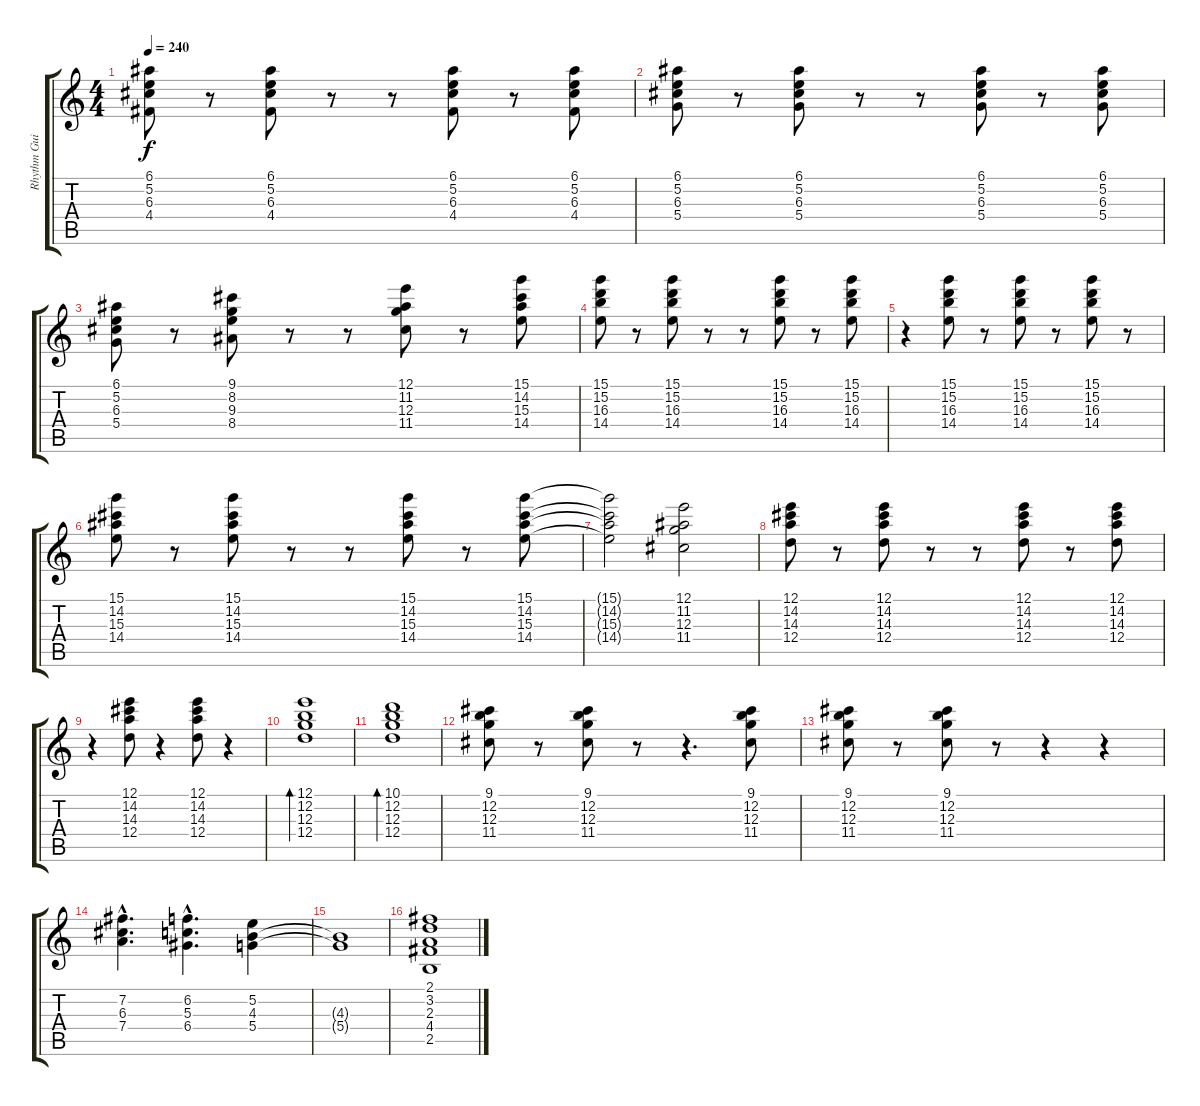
\track ("Rhythm Guitar" "Rhythm Gui") {instrument electricguitarjazz}
\staff {score tabs}
\tuning (E4 B3 G3 D3 A2 E2) {hide}
\ts (4 4)
\tempo 240
\clef g2
\ks c
(6.1 5.2 6.3 4.4).8{dy f} r.8 (6.1 5.2 6.3 4.4).8 r.8 r.8 (6.1 5.2 6.3 4.4).8 r.8 (6.1 5.2 6.3 4.4).8 |
(6.1 5.2 6.3 5.4).8 r.8 (6.1 5.2 6.3 5.4).8 r.8 r.8 (6.1 5.2 6.3 5.4).8 r.8 (6.1 5.2 6.3 5.4).8 |
(6.1 5.2 6.3 5.4).8 r.8 (9.1 8.2 9.3 8.4).8 r.8 r.8 (12.1 11.2 12.3 11.4).8 r.8 (15.1 14.2 15.3 14.4).8 |
(15.1 15.2 16.3 14.4).8 r.8 (15.1 15.2 16.3 14.4).8 r.8 r.8 (15.1 15.2 16.3 14.4).8 r.8 (15.1 15.2 16.3 14.4).8 |
r.4 (15.1 15.2 16.3 14.4).8 r.8 (15.1 15.2 16.3 14.4).8 r.8 (15.1 15.2 16.3 14.4).8 r.8 |
(15.1 14.2 15.3 14.4).8 r.8 (15.1 14.2 15.3 14.4).8 r.8 r.8 (15.1 14.2 15.3 14.4).8 r.8 (15.1 14.2 15.3 14.4).8 |
(15.1{t} 14.2{t} 15.3{t} 14.4{t}).2 (12.1 11.2 12.3 11.4).2 |
(12.1 14.2 14.3 12.4).8 r.8 (12.1 14.2 14.3 12.4).8 r.8 r.8 (12.1 14.2 14.3 12.4).8 r.8 (12.1 14.2 14.3 12.4).8 |
r.4 (12.1 14.2 14.3 12.4).8 r.4 (12.1 14.2 14.3 12.4).8 r.4 |
(12.1 12.2 12.3 12.4).1{bd 480} |
(10.1 12.2 12.3 12.4).1{bd 480} |
(9.1 12.2 12.3 11.4).8 r.8 (9.1 12.2 12.3 11.4).8 r.8 r.4{d} (9.1 12.2 12.3 11.4).8 |
(9.1 12.2 12.3 11.4).8 r.8 (9.1 12.2 12.3 11.4).8 r.8 r.4 r.4 |
(7.2{hac} 6.3{hac} 7.4{hac}).4{d} (6.2{hac} 5.3{hac} 6.4{hac}).4{d} (5.2 4.3 5.4).4 |
(4.3{t} 5.4{t}).1 |
(2.1 3.2 2.3 4.4 2.5).1
